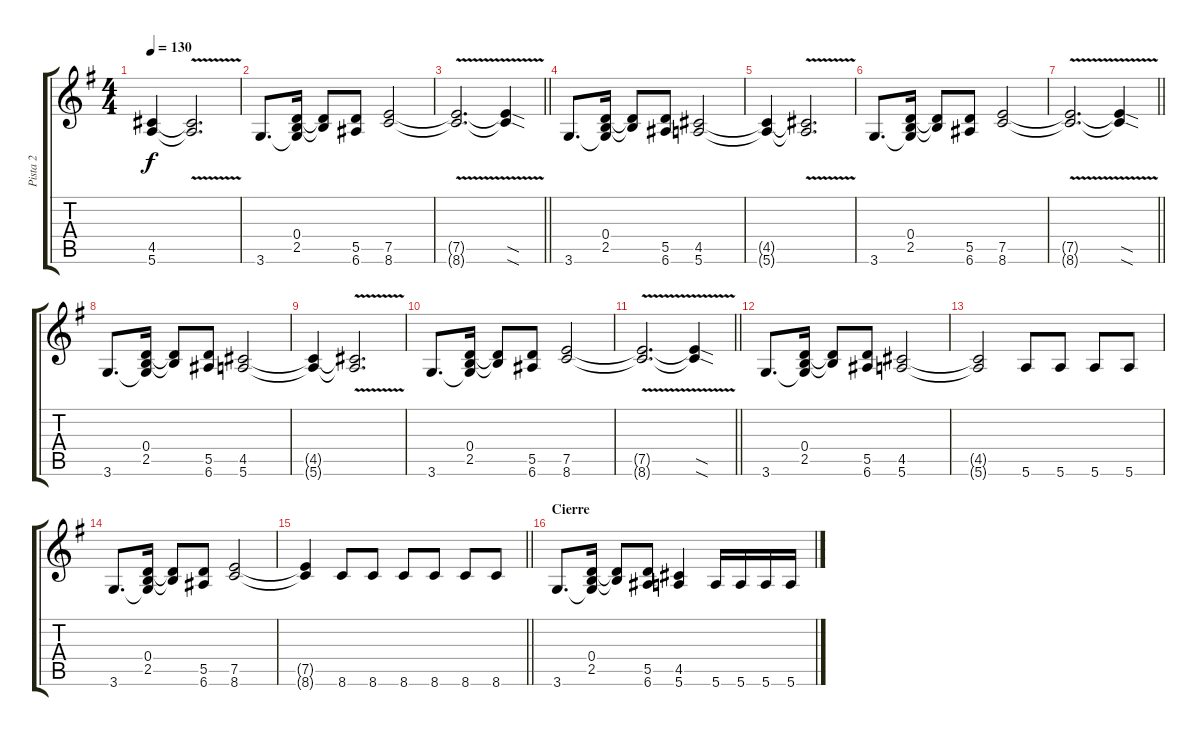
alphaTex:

\track ("Pista 2" "Pista 2") {instrument distortionguitar}
\staff {score tabs}
\tuning (E4 B3 G3 D3 A2 E2) {hide}
\ts (4 4)
\tempo 130
\clef g2
\ks g
(4.5{t} 5.6{t}).4{dy f} (4.5{v t} 5.6{v t}).2{d} |
3.6.8{d} (0.4 2.5 3.6{t}).16 (0.4{t} 2.5{t}).8 (5.5 6.6).8 (7.5 8.6).2 |
\barLineRight lightlight
(7.5{v t} 8.6{v t}).2{d} (7.5{sod t} 8.6{sod t}).4 |
3.6.8{d} (0.4 2.5 3.6{t}).16 (0.4{t} 2.5{t}).8 (5.5 6.6).8 (4.5 5.6).2 |
(4.5{t} 5.6{t}).4 (4.5{v t} 5.6{v t}).2{d} |
3.6.8{d} (0.4 2.5 3.6{t}).16 (0.4{t} 2.5{t}).8 (5.5 6.6).8 (7.5 8.6).2 |
\barLineRight lightlight
(7.5{v t} 8.6{v t}).2{d} (7.5{sod t} 8.6{sod t}).4 |
3.6.8{d} (0.4 2.5 3.6{t}).16 (0.4{t} 2.5{t}).8 (5.5 6.6).8 (4.5 5.6).2 |
(4.5{t} 5.6{t}).4 (4.5{v t} 5.6{v t}).2{d} |
3.6.8{d} (0.4 2.5 3.6{t}).16 (0.4{t} 2.5{t}).8 (5.5 6.6).8 (7.5 8.6).2 |
\barLineRight lightlight
(7.5{v t} 8.6{v t}).2{d} (7.5{sod t} 8.6{sod t}).4 |
3.6.8{d} (0.4 2.5 3.6{t}).16 (0.4{t} 2.5{t}).8 (5.5 6.6).8 (4.5 5.6).2 |
(4.5{t} 5.6{t}).2 5.6.8 5.6.8 5.6.8 5.6.8 |
3.6.8{d} (0.4 2.5 3.6{t}).16 (0.4{t} 2.5{t}).8 (5.5 6.6).8 (7.5 8.6).2 |
\barLineRight lightlight
(7.5{t} 8.6{t}).4 8.6.8 8.6.8 8.6.8 8.6.8 8.6.8 8.6.8 |
\section ("" "Cierre")
3.6.8{d} (0.4 2.5 3.6{t}).16 (0.4{t} 2.5{t}).8 (5.5 6.6).8 (4.5 5.6).4 5.6.16 5.6.16 5.6.16 5.6.16
